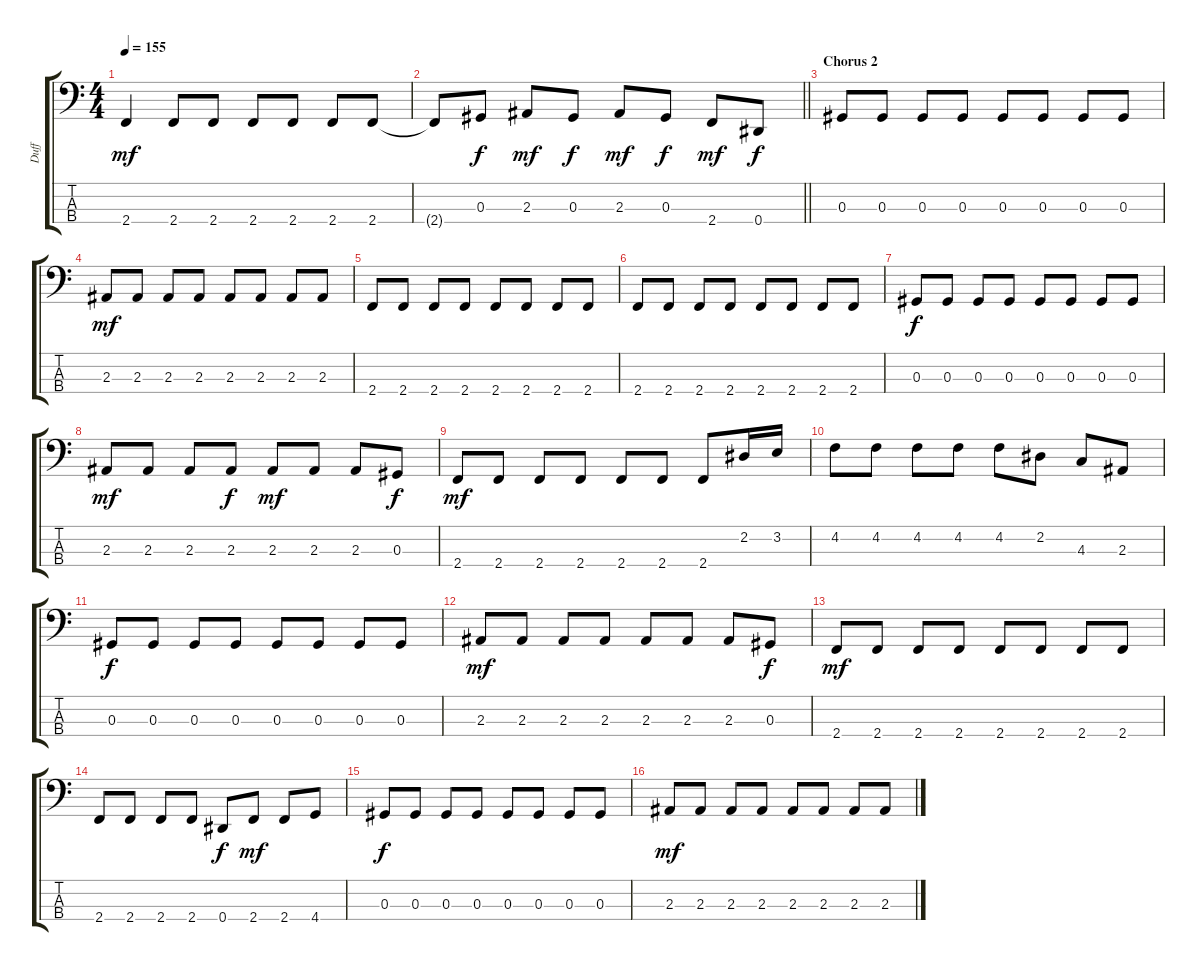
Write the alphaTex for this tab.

\track ("Duff" "Duff") {instrument electricbasspick}
\staff {score tabs}
\tuning (Gb2 Db2 Ab1 Eb1) {hide}
\ts (4 4)
\tempo 155
\clef f4
\ks c
2.4.4{dy mf} 2.4.8 2.4.8 2.4.8 2.4.8 2.4.8 2.4.8 |
\barLineRight lightlight
2.4{t}.8 0.3.8{dy f} 2.3.8{dy mf} 0.3.8{dy f} 2.3.8{dy mf} 0.3.8{dy f} 2.4.8{dy mf} 0.4.8{dy f} |
\section ("" "Chorus 2")
0.3.8 0.3.8 0.3.8 0.3.8 0.3.8 0.3.8 0.3.8 0.3.8 |
2.3.8{dy mf} 2.3.8 2.3.8 2.3.8 2.3.8 2.3.8 2.3.8 2.3.8 |
2.4.8 2.4.8 2.4.8 2.4.8 2.4.8 2.4.8 2.4.8 2.4.8 |
2.4.8 2.4.8 2.4.8 2.4.8 2.4.8 2.4.8 2.4.8 2.4.8 |
0.3.8{dy f} 0.3.8 0.3.8 0.3.8 0.3.8 0.3.8 0.3.8 0.3.8 |
2.3.8{dy mf} 2.3.8 2.3.8 2.3.8{dy f} 2.3.8{dy mf} 2.3.8 2.3.8 0.3.8{dy f} |
2.4.8{dy mf} 2.4.8 2.4.8 2.4.8 2.4.8 2.4.8 2.4.8 2.2.16 3.2.16 |
4.2.8 4.2.8 4.2.8 4.2.8 4.2.8 2.2.8 4.3.8 2.3.8 |
0.3.8{dy f} 0.3.8 0.3.8 0.3.8 0.3.8 0.3.8 0.3.8 0.3.8 |
2.3.8{dy mf} 2.3.8 2.3.8 2.3.8 2.3.8 2.3.8 2.3.8 0.3.8{dy f} |
2.4.8{dy mf} 2.4.8 2.4.8 2.4.8 2.4.8 2.4.8 2.4.8 2.4.8 |
2.4.8 2.4.8 2.4.8 2.4.8 0.4.8{dy f} 2.4.8{dy mf} 2.4.8 4.4.8 |
0.3.8{dy f} 0.3.8 0.3.8 0.3.8 0.3.8 0.3.8 0.3.8 0.3.8 |
2.3.8{dy mf} 2.3.8 2.3.8 2.3.8 2.3.8 2.3.8 2.3.8 2.3.8
